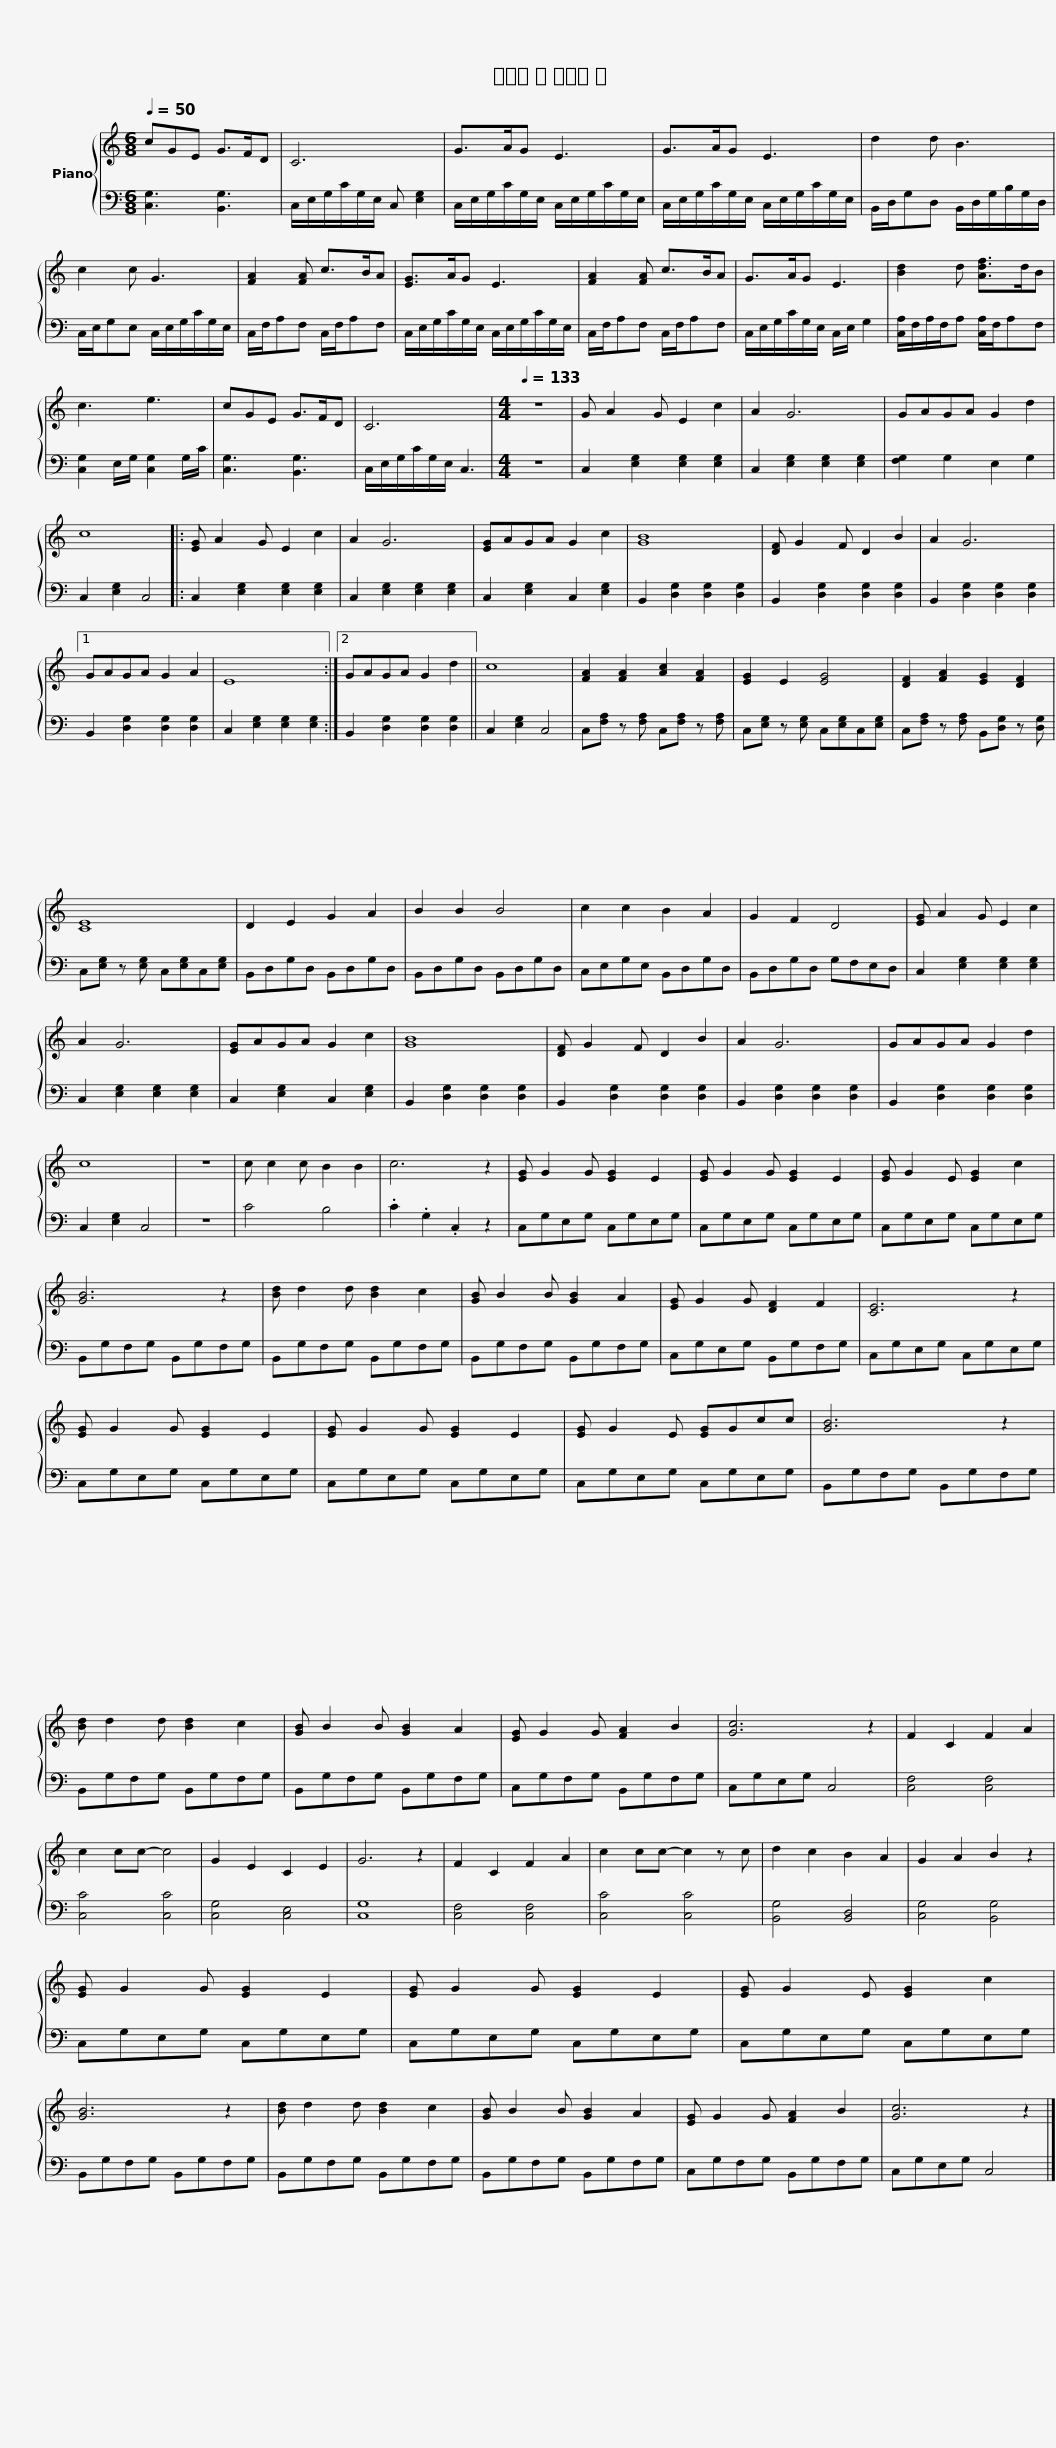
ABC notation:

X:1
%%score { 1 | 2 }
L:1/8
Q:1/4=50
M:6/8
I:linebreak $
K:C
V:1 treble
V:2 bass
V:1
 cGE G>FD | C6 | G>AG E3 | G>AG E3 |$ d2 d B3 | %5
 c2 c G3 | [FA]2 [FA] c>BA | [EG]>AG E3 |$ [FA]2 [FA] c>BA | G>AG E3 | %10
 [Bd]2 d [Adf]>dB | c3 e3 | cGE G>FD |$ C6 |[M:4/4][Q:1/4=133] z8 | %15
 G A2 G E2 c2 | A2 G6 | GAGA G2 d2 | c8 |: [EG] A2 G E2 c2 | %20
 A2 G6 |$ [EG]AGA G2 c2 | [GB]8 | [DF] G2 F D2 B2 | A2 G6 |1 %25
 GAGA G2 A2 | E8 :|2 GAGA G2 d2 || c8 |$ [FA]2 [FA]2 [Ac]2 [FA]2 | %30
 [EG]2 E2 [EG]4 | [DF]2 [FA]2 [EG]2 [DF]2 | [CE]8 | D2 E2 G2 A2 |$ B2 B2 B4 | %35
 c2 c2 B2 A2 | G2 F2 D4 | [EG] A2 G E2 c2 | A2 G6 | [EG]AGA G2 c2 | %40
 [GB]8 |$ [DF] G2 F D2 B2 | A2 G6 | GAGA G2 d2 | c8 | %45
 z8 | c c2 c B2 B2 | c6 z2 | [EG] G2 G [EG]2 E2 |$ [EG] G2 G [EG]2 E2 | %50
 [EG] G2 E [EG]2 c2 | [GB]6 z2 | [Bd] d2 d [Bd]2 c2 | [GB] B2 B [GB]2 A2 |$ [EG] G2 G [DF]2 F2 | %55
 [CE]6 z2 | [EG] G2 G [EG]2 E2 | [EG] G2 G [EG]2 E2 | [EG] G2 E [EG]Gcc |$ [GB]6 z2 | %60
 [Bd] d2 d [Bd]2 c2 | [GB] B2 B [GB]2 A2 | [EG] G2 G [FA]2 B2 | [Gc]6 z2 | F2 C2 F2 A2 |$ %65
 c2 cc- c4 | G2 E2 C2 E2 | G6 z2 | F2 C2 F2 A2 | c2 cc- c2 z c | %70
 d2 c2 B2 A2 | G2 A2 B2 z2 | [EG] G2 G [EG]2 E2 |$ [EG] G2 G [EG]2 E2 | [EG] G2 E [EG]2 c2 | %75
 [GB]6 z2 | [Bd] d2 d [Bd]2 c2 | [GB] B2 B [GB]2 A2 |$ [EG] G2 G [FA]2 B2 | [Gc]6 z2 |] %80
V:2
 [C,G,]3 [B,,G,]3 | C,/E,/G,/C/G,/E,/ C, [E,G,]2 | C,/E,/G,/C/G,/E,/ C,/E,/G,/C/G,/E,/ | C,/E,/G,/C/G,/E,/ C,/E,/G,/C/G,/E,/ |$ B,,/D,/G,D, B,,/D,/G,/B,/G,/D,/ | %5
 C,/E,/G,E, C,/E,/G,/C/G,/E,/ | C,/F,/A,F, C,/F,/A,F, | C,/E,/G,/C/G,/E,/ C,/E,/G,/C/G,/E,/ |$ C,/F,/A,F, C,/F,/A,F, | C,/E,/G,/C/G,/E,/ C,/E,/ G,2 | %10
 [C,A,]/F,/A,/F,/A, [C,A,]/F,/A,F, | [C,G,]2 E,/G,/ [C,G,]2 G,/C/ | [C,G,]3 [B,,G,]3 |$ C,/E,/G,/C/G,/E,/ C,3 |[M:4/4] z8 | %15
 C,2 [E,G,]2 [E,G,]2 [E,G,]2 | C,2 [E,G,]2 [E,G,]2 [E,G,]2 | [F,G,]2 G,2 E,2 G,2 | C,2 [E,G,]2 C,4 |: C,2 [E,G,]2 [E,G,]2 [E,G,]2 | %20
 C,2 [E,G,]2 [E,G,]2 [E,G,]2 |$ C,2 [E,G,]2 C,2 [E,G,]2 | B,,2 [D,G,]2 [D,G,]2 [D,G,]2 | B,,2 [D,G,]2 [D,G,]2 [D,G,]2 | B,,2 [D,G,]2 [D,G,]2 [D,G,]2 |1 %25
 B,,2 [D,G,]2 [D,G,]2 [D,G,]2 | C,2 [E,G,]2 [E,G,]2 [E,G,]2 :|2 B,,2 [D,G,]2 [D,G,]2 [D,G,]2 || C,2 [E,G,]2 C,4 |$ C,[F,A,] z [F,A,] C,[F,A,] z [F,A,] | %30
 C,[E,G,] z [E,G,] C,[E,G,]C,[E,G,] | C,[F,A,] z [F,A,] B,,[D,G,] z [D,G,] | C,[E,G,] z [E,G,] C,[E,G,]C,[E,G,] | B,,D,G,D, B,,D,G,D, |$ B,,D,G,D, B,,D,G,D, | %35
 C,E,G,E, B,,D,G,D, | B,,D,G,D, G,F,E,D, | C,2 [E,G,]2 [E,G,]2 [E,G,]2 | C,2 [E,G,]2 [E,G,]2 [E,G,]2 | C,2 [E,G,]2 C,2 [E,G,]2 | %40
 B,,2 [D,G,]2 [D,G,]2 [D,G,]2 |$ B,,2 [D,G,]2 [D,G,]2 [D,G,]2 | B,,2 [D,G,]2 [D,G,]2 [D,G,]2 | B,,2 [D,G,]2 [D,G,]2 [D,G,]2 | C,2 [E,G,]2 C,4 | %45
 z8 | C4 B,4 | .C2 .G,2 .C,2 z2 | C,G,E,G, C,G,E,G, |$ C,G,E,G, C,G,E,G, | %50
 C,G,E,G, C,G,E,G, | B,,G,F,G, B,,G,F,G, | B,,G,F,G, B,,G,F,G, | B,,G,F,G, B,,G,F,G, |$ C,G,E,G, B,,G,F,G, | %55
 C,G,E,G, C,G,E,G, | C,G,E,G, C,G,E,G, | C,G,E,G, C,G,E,G, | C,G,E,G, C,G,E,G, |$ B,,G,F,G, B,,G,F,G, | %60
 B,,G,F,G, B,,G,F,G, | B,,G,F,G, B,,G,F,G, | C,G,F,G, B,,G,F,G, | C,G,E,G, C,4 | [C,F,]4 [C,F,]4 |$ %65
 [C,C]4 [C,C]4 | [C,G,]4 [C,E,]4 | [C,G,]8 | [C,F,]4 [C,F,]4 | [C,C]4 [C,C]4 | %70
 [B,,G,]4 [B,,D,]4 | [C,G,]4 [B,,G,]4 | C,G,E,G, C,G,E,G, |$ C,G,E,G, C,G,E,G, | C,G,E,G, C,G,E,G, | %75
 B,,G,F,G, B,,G,F,G, | B,,G,F,G, B,,G,F,G, | B,,G,F,G, B,,G,F,G, |$ C,G,F,G, B,,G,F,G, | C,G,E,G, C,4 |] %80
